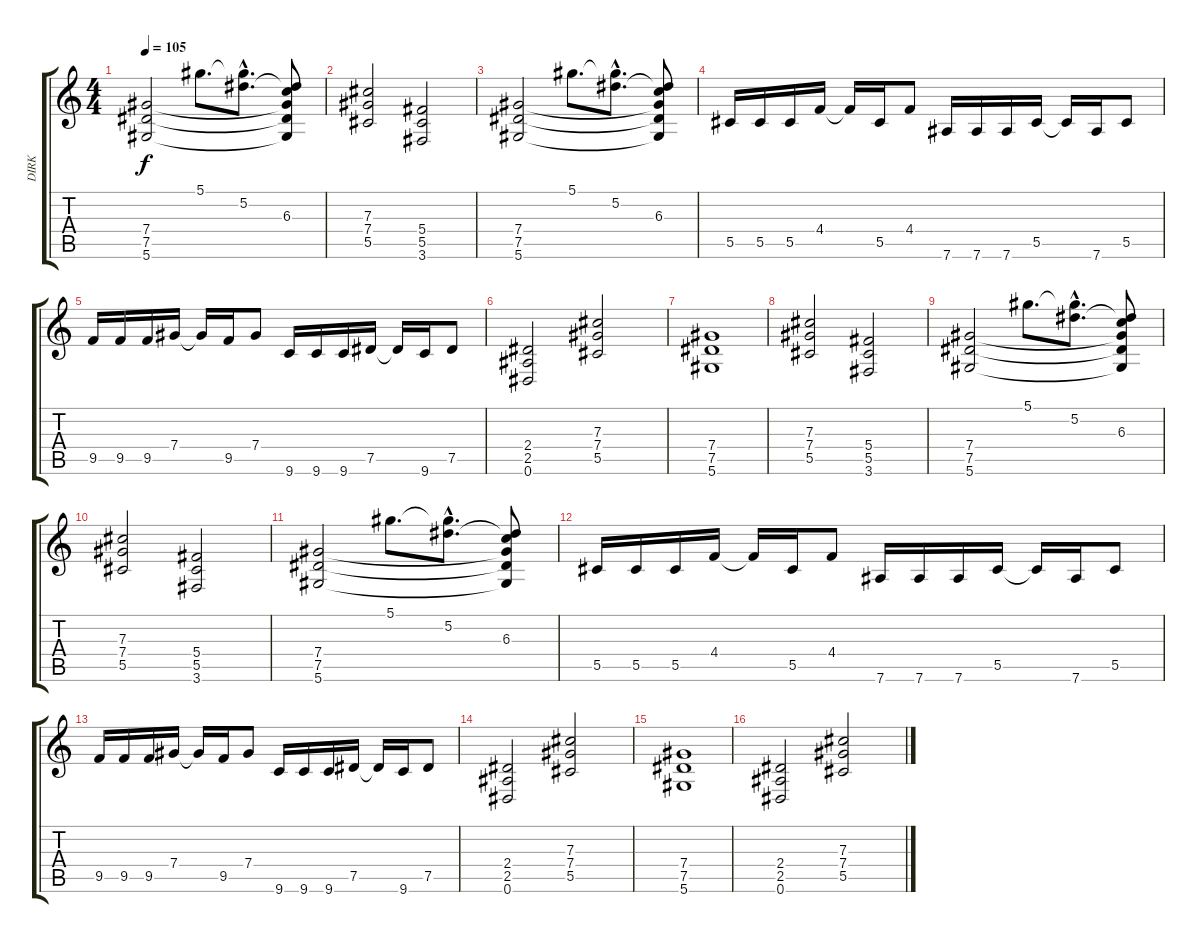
\track ("DIRK" "DIRK") {instrument distortionguitar}
\staff {score tabs}
\tuning (Eb4 Bb3 Gb3 Db3 Ab2 Eb2) {hide}
\ts (4 4)
\tempo 105
\clef g2
\ks c
(7.4 7.5 5.6).2{dy f} 5.1.8{d} (5.1{hac t} 5.2).8{d} (5.2{t} 6.3 7.4{t} 7.5{t} 5.6{t}).8 |
(7.3 7.4 5.5).2 (5.4 5.5 3.6).2 |
(7.4 7.5 5.6).2 5.1.8{d} (5.1{hac t} 5.2).8{d} (5.2{t} 6.3 7.4{t} 7.5{t} 5.6{t}).8 |
5.5.16 5.5.16 5.5.16 4.4.16 4.4{t}.16 5.5.16 4.4.8 7.6.16 7.6.16 7.6.16 5.5.16 5.5{t}.16 7.6.16 5.5.8 |
9.5.16 9.5.16 9.5.16 7.4.16 7.4{t}.16 9.5.16 7.4.8 9.6.16 9.6.16 9.6.16 7.5.16 7.5{t}.16 9.6.16 7.5.8 |
(2.4 2.5 0.6).2 (7.3 7.4 5.5).2 |
(7.4 7.5 5.6).1 |
(7.3 7.4 5.5).2 (5.4 5.5 3.6).2 |
(7.4 7.5 5.6).2 5.1.8{d} (5.1{hac t} 5.2).8{d} (5.2{t} 6.3 7.4{t} 7.5{t} 5.6{t}).8 |
(7.3 7.4 5.5).2 (5.4 5.5 3.6).2 |
(7.4 7.5 5.6).2 5.1.8{d} (5.1{hac t} 5.2).8{d} (5.2{t} 6.3 7.4{t} 7.5{t} 5.6{t}).8 |
5.5.16 5.5.16 5.5.16 4.4.16 4.4{t}.16 5.5.16 4.4.8 7.6.16 7.6.16 7.6.16 5.5.16 5.5{t}.16 7.6.16 5.5.8 |
9.5.16 9.5.16 9.5.16 7.4.16 7.4{t}.16 9.5.16 7.4.8 9.6.16 9.6.16 9.6.16 7.5.16 7.5{t}.16 9.6.16 7.5.8 |
(2.4 2.5 0.6).2 (7.3 7.4 5.5).2 |
(7.4 7.5 5.6).1 |
(2.4 2.5 0.6).2 (7.3 7.4 5.5).2
